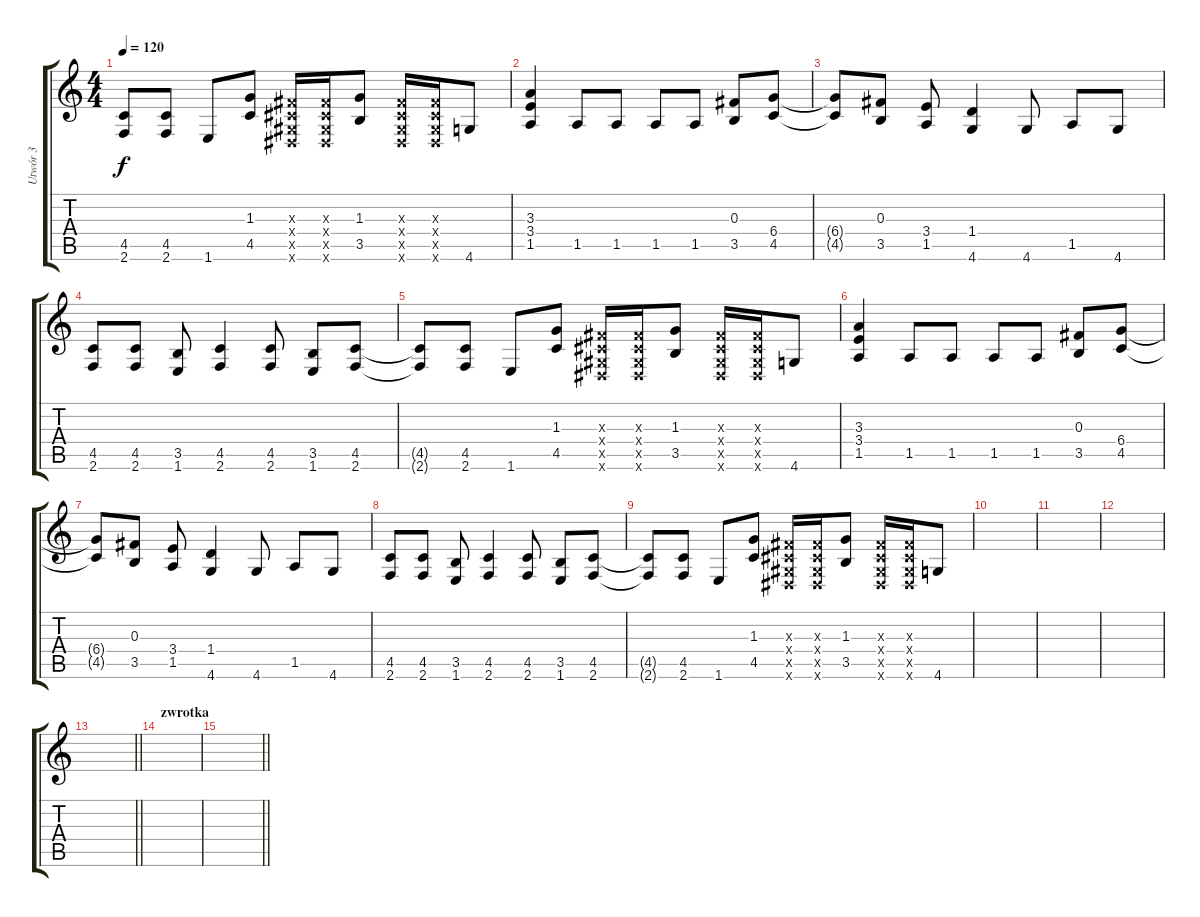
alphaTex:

\track ("Utwór 3" "Utwór 3") {instrument overdrivenguitar}
\staff {score tabs}
\tuning (Eb4 Bb3 Gb3 Db3 Ab2 Eb2) {hide}
\ts (4 4)
\tempo 120
\clef g2
\ks c
(4.5{t} 2.6{t}).8{dy f} (4.5 2.6).8 1.6.8 (1.3 4.5).8 (0.3{x} 0.4{x} 0.5{x} 0.6{x}).16 (0.3{x} 0.4{x} 0.5{x} 0.6{x}).16 (1.3 3.5).8 (0.3{x} 0.4{x} 0.5{x} 0.6{x}).16 (0.3{x} 0.4{x} 0.5{x} 0.6{x}).16 4.6.8 |
(3.3 3.4 1.5).4 1.5.8 1.5.8 1.5.8 1.5.8 (0.3 3.5).8 (6.4 4.5).8 |
(6.4{t} 4.5{t}).8 (0.3 3.5).8 (3.4 1.5).8 (1.4 4.6).4 4.6.8 1.5.8 4.6.8 |
(4.5 2.6).8 (4.5 2.6).8 (3.5 1.6).8 (4.5 2.6).4 (4.5 2.6).8 (3.5 1.6).8 (4.5 2.6).8 |
(4.5{t} 2.6{t}).8 (4.5 2.6).8 1.6.8 (1.3 4.5).8 (0.3{x} 0.4{x} 0.5{x} 0.6{x}).16 (0.3{x} 0.4{x} 0.5{x} 0.6{x}).16 (1.3 3.5).8 (0.3{x} 0.4{x} 0.5{x} 0.6{x}).16 (0.3{x} 0.4{x} 0.5{x} 0.6{x}).16 4.6.8 |
(3.3 3.4 1.5).4 1.5.8 1.5.8 1.5.8 1.5.8 (0.3 3.5).8 (6.4 4.5).8 |
(6.4{t} 4.5{t}).8 (0.3 3.5).8 (3.4 1.5).8 (1.4 4.6).4 4.6.8 1.5.8 4.6.8 |
(4.5 2.6).8 (4.5 2.6).8 (3.5 1.6).8 (4.5 2.6).4 (4.5 2.6).8 (3.5 1.6).8 (4.5 2.6).8 |
(4.5{t} 2.6{t}).8 (4.5 2.6).8 1.6.8 (1.3 4.5).8 (0.3{x} 0.4{x} 0.5{x} 0.6{x}).16 (0.3{x} 0.4{x} 0.5{x} 0.6{x}).16 (1.3 3.5).8 (0.3{x} 0.4{x} 0.5{x} 0.6{x}).16 (0.3{x} 0.4{x} 0.5{x} 0.6{x}).16 4.6.8 |
|
|
|
\barLineRight lightlight
|
\section ("" "zwrotka")
|
\barLineRight lightlight
